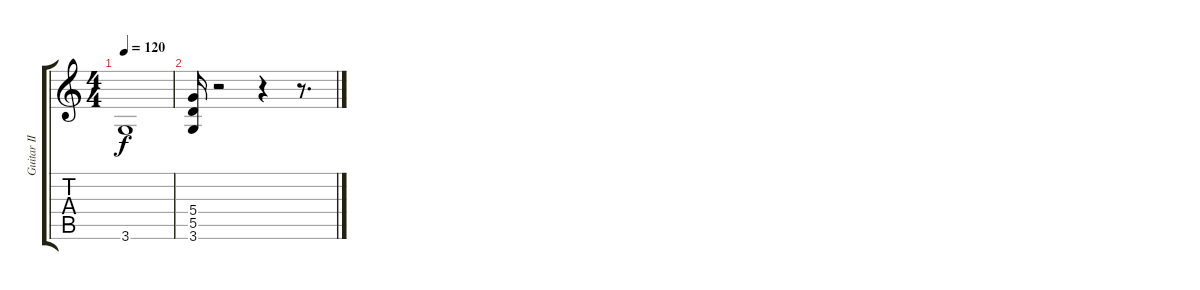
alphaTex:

\track ("Guitar II" "Guitar II") {instrument distortionguitar}
\staff {score tabs}
\tuning (E4 B3 G3 D3 A2 E2) {hide}
\ts (4 4)
\tempo 120
\clef g2
\ks c
3.6{t}.1{dy f} |
(5.4 5.5 3.6).16 r.2 r.4 r.8{d}
